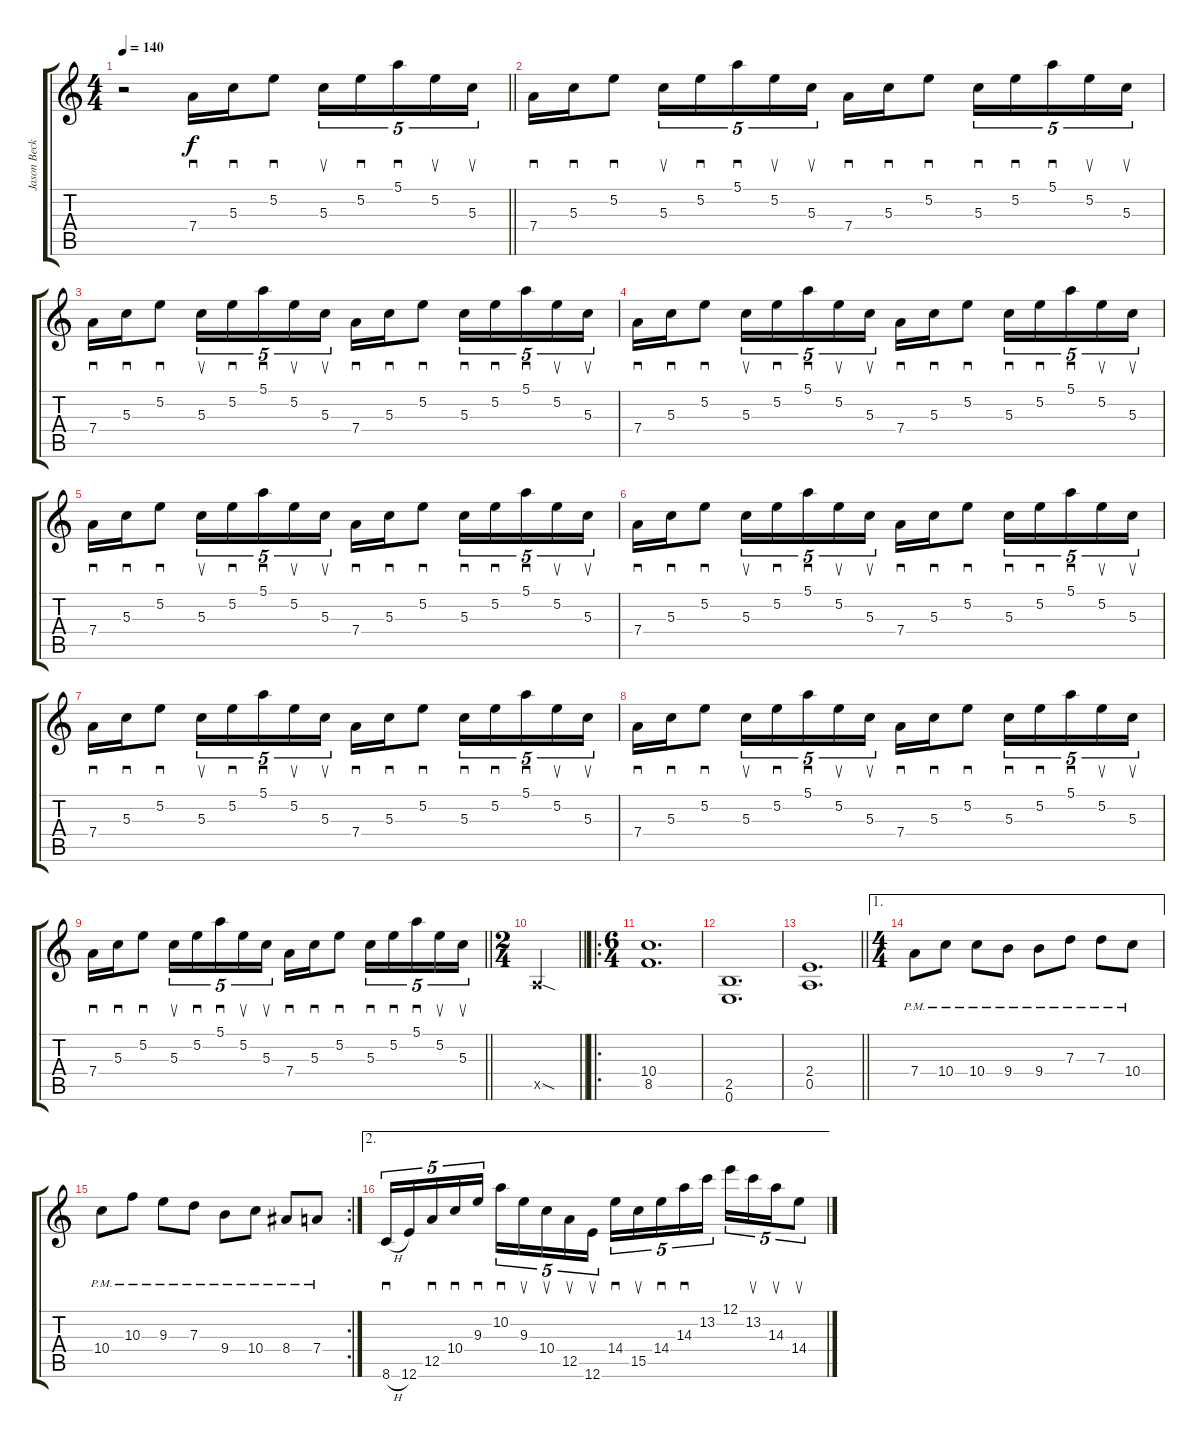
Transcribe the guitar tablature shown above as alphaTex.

\track ("Jason Becker" "Jason Beck") {instrument distortionguitar}
\staff {score tabs}
\tuning (E4 B3 G3 D3 A2 E2) {hide}
\ts (4 4)
\tempo 140
\clef g2
\barLineRight lightlight
\ks c
r.2{dy f instrument distortionguitar} 7.4.16{sd} 5.3.16{sd} 5.2.8{sd} 5.3.16{su tu (5 4)} 5.2.16{sd tu (5 4)} 5.1.16{sd tu (5 4)} 5.2.16{su tu (5 4)} 5.3.16{su tu (5 4)} |
\section ("" " ")
7.4.16{sd} 5.3.16{sd} 5.2.8{sd} 5.3.16{su tu (5 4)} 5.2.16{sd tu (5 4)} 5.1.16{sd tu (5 4)} 5.2.16{su tu (5 4)} 5.3.16{su tu (5 4)} 7.4.16{sd} 5.3.16{sd} 5.2.8{sd} 5.3.16{sd tu (5 4)} 5.2.16{sd tu (5 4)} 5.1.16{sd tu (5 4)} 5.2.16{su tu (5 4)} 5.3.16{su tu (5 4)} |
7.4.16{sd} 5.3.16{sd} 5.2.8{sd} 5.3.16{su tu (5 4)} 5.2.16{sd tu (5 4)} 5.1.16{sd tu (5 4)} 5.2.16{su tu (5 4)} 5.3.16{su tu (5 4)} 7.4.16{sd} 5.3.16{sd} 5.2.8{sd} 5.3.16{sd tu (5 4)} 5.2.16{sd tu (5 4)} 5.1.16{sd tu (5 4)} 5.2.16{su tu (5 4)} 5.3.16{su tu (5 4)} |
7.4.16{sd} 5.3.16{sd} 5.2.8{sd} 5.3.16{su tu (5 4)} 5.2.16{sd tu (5 4)} 5.1.16{sd tu (5 4)} 5.2.16{su tu (5 4)} 5.3.16{su tu (5 4)} 7.4.16{sd} 5.3.16{sd} 5.2.8{sd} 5.3.16{sd tu (5 4)} 5.2.16{sd tu (5 4)} 5.1.16{sd tu (5 4)} 5.2.16{su tu (5 4)} 5.3.16{su tu (5 4)} |
7.4.16{sd} 5.3.16{sd} 5.2.8{sd} 5.3.16{su tu (5 4)} 5.2.16{sd tu (5 4)} 5.1.16{sd tu (5 4)} 5.2.16{su tu (5 4)} 5.3.16{su tu (5 4)} 7.4.16{sd} 5.3.16{sd} 5.2.8{sd} 5.3.16{sd tu (5 4)} 5.2.16{sd tu (5 4)} 5.1.16{sd tu (5 4)} 5.2.16{su tu (5 4)} 5.3.16{su tu (5 4)} |
7.4.16{sd} 5.3.16{sd} 5.2.8{sd} 5.3.16{su tu (5 4)} 5.2.16{sd tu (5 4)} 5.1.16{sd tu (5 4)} 5.2.16{su tu (5 4)} 5.3.16{su tu (5 4)} 7.4.16{sd} 5.3.16{sd} 5.2.8{sd} 5.3.16{sd tu (5 4)} 5.2.16{sd tu (5 4)} 5.1.16{sd tu (5 4)} 5.2.16{su tu (5 4)} 5.3.16{su tu (5 4)} |
7.4.16{sd} 5.3.16{sd} 5.2.8{sd} 5.3.16{su tu (5 4)} 5.2.16{sd tu (5 4)} 5.1.16{sd tu (5 4)} 5.2.16{su tu (5 4)} 5.3.16{su tu (5 4)} 7.4.16{sd} 5.3.16{sd} 5.2.8{sd} 5.3.16{sd tu (5 4)} 5.2.16{sd tu (5 4)} 5.1.16{sd tu (5 4)} 5.2.16{su tu (5 4)} 5.3.16{su tu (5 4)} |
7.4.16{sd} 5.3.16{sd} 5.2.8{sd} 5.3.16{su tu (5 4)} 5.2.16{sd tu (5 4)} 5.1.16{sd tu (5 4)} 5.2.16{su tu (5 4)} 5.3.16{su tu (5 4)} 7.4.16{sd} 5.3.16{sd} 5.2.8{sd} 5.3.16{sd tu (5 4)} 5.2.16{sd tu (5 4)} 5.1.16{sd tu (5 4)} 5.2.16{su tu (5 4)} 5.3.16{su tu (5 4)} |
\barLineRight lightlight
7.4.16{sd} 5.3.16{sd} 5.2.8{sd} 5.3.16{su tu (5 4)} 5.2.16{sd tu (5 4)} 5.1.16{sd tu (5 4)} 5.2.16{su tu (5 4)} 5.3.16{su tu (5 4)} 7.4.16{sd} 5.3.16{sd} 5.2.8{sd} 5.3.16{sd tu (5 4)} 5.2.16{sd tu (5 4)} 5.1.16{sd tu (5 4)} 5.2.16{su tu (5 4)} 5.3.16{su tu (5 4)} |
\ts (2 4)
\barLineRight lightlight
0.5{sod x}.2 |
\ro
\ts (6 4)
\section ("" " ")
(10.4 8.5).1{d} |
(2.5 0.6).1{d} |
\barLineRight lightlight
(2.4 0.5).1{d} |
\ae 1
\ts (4 4)
7.4{pm}.8 10.4{pm}.8 10.4{pm}.8 9.4{pm}.8 9.4{pm}.8 7.3{pm}.8 7.3{pm}.8 10.4{pm}.8 |
\rc 2
10.4{pm}.8 10.3{pm}.8 9.3{pm}.8 7.3{pm}.8 9.4{pm}.8 10.4{pm}.8 8.4{pm}.8 7.4{pm}.8 |
\ae 2
8.6{h}.16{sd tu (5 4)} 12.6.16{tu (5 4)} 12.5.16{sd tu (5 4)} 10.4.16{sd tu (5 4)} 9.3.16{sd tu (5 4)} 10.2.16{sd tu (5 4)} 9.3.16{su tu (5 4)} 10.4.16{su tu (5 4)} 12.5.16{su tu (5 4)} 12.6.16{su tu (5 4)} 14.4.16{sd tu (5 4)} 15.5.16{su tu (5 4)} 14.4.16{sd tu (5 4)} 14.3.16{sd tu (5 4)} 13.2.16{tu (5 4)} 12.1.16{tu (5 4)} 13.2.16{su tu (5 4)} 14.3.16{su tu (5 4)} 14.4.8{su tu (5 4)}
